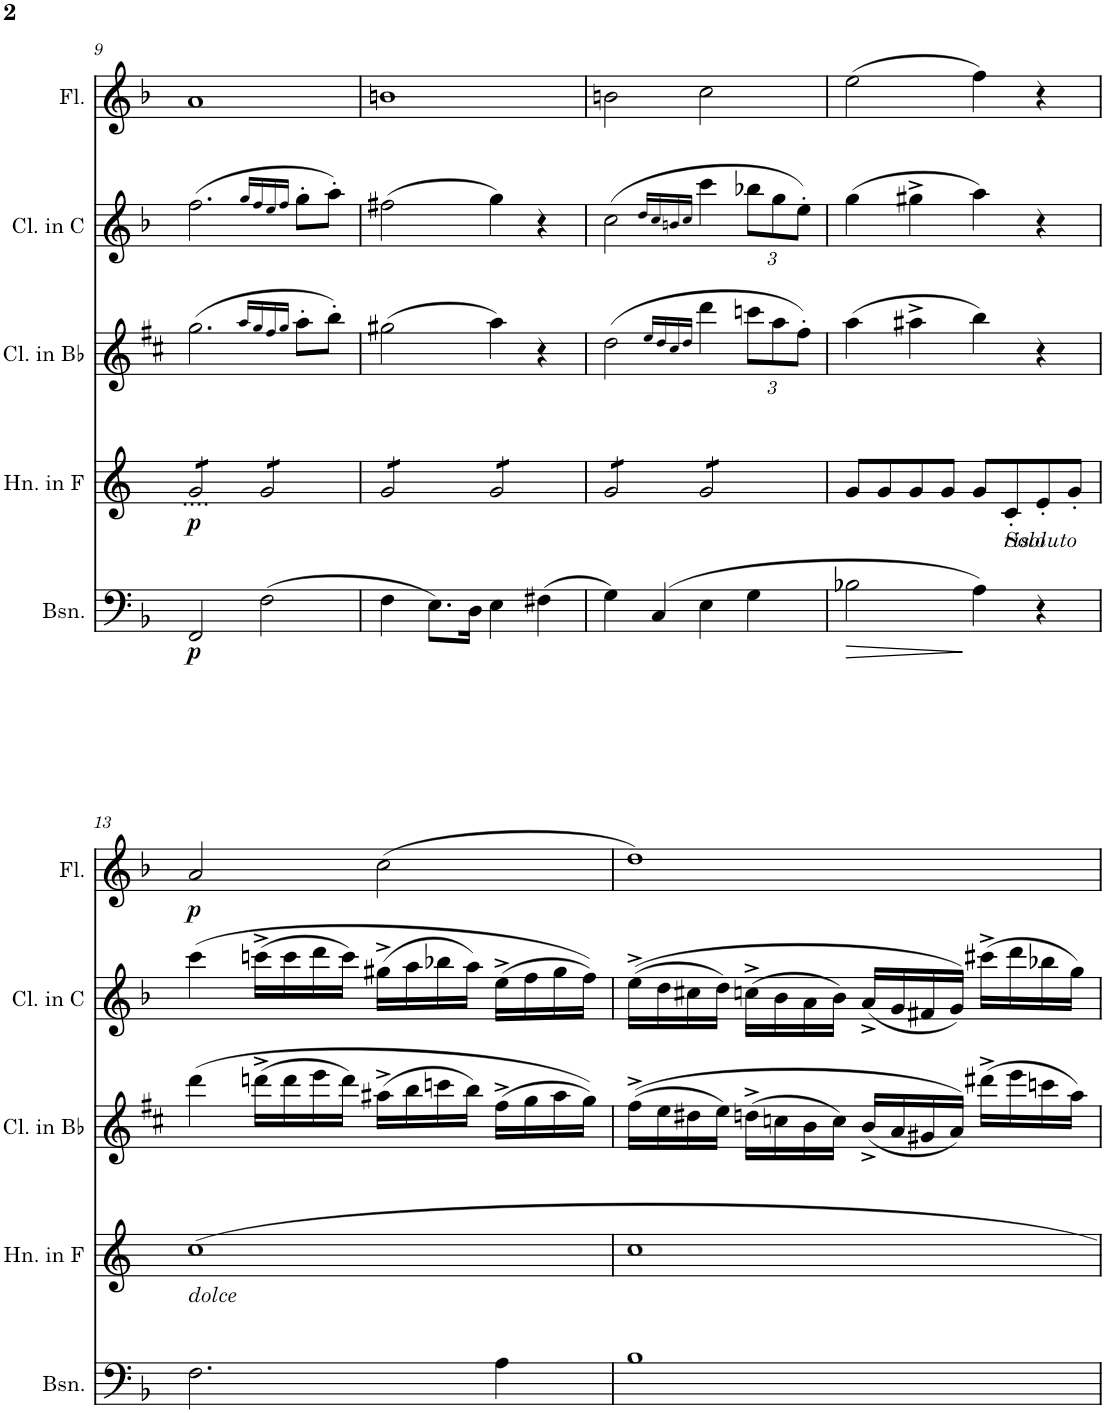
**kern	**dynam	**kern	**dynam	**kern	**kern	**kern	**dynam
*part5	*part5	*part4	*part4	*part3	*part2	*part1	*part1
*staff5	*staff5	*staff4	*staff4	*staff3	*staff2	*staff1	*staff1
*I"Bassoon	*	*I"Horn in F	*	*I"Clarinet in Bb	*I"Clarinet in C	*I"Flute	*
*I'Bsn.	*	*I'Hn. in F	*	*I'Cl. in Bb	*I'Cl. in C	*I'Fl.	*
!!LO:PB:g=z
*clefF4	*	*clefG2	*	*clefG2	*clefG2	*clefG2	*
*	*	*Trd4c7	*	*Trd1c2	*Trd1c2	*	*
*k[b-]	*	*k[]	*	*k[f#c#]	*k[b-]	*k[b-]	*
*M4/4	*	*M4/4	*	*M4/4	*M4/4	*M4/4	*
=9	=9	=9	=9	=9	=9	=9	=9
!	!LO:DY:b	!	!LO:DY:b	!	!	!	!
*	*	*tremolo	*	*	*	*	*
2FF/	p	8g/L	p	(2.gg\	(2.ff\	1a	.
.	.	8g/	.	.	.	.	.
.	.	8g/	.	.	.	.	.
.	.	8g/J	.	.	.	.	.
(2F\	.	8g/L	.	.	.	.	.
.	.	8g/	.	.	.	.	.
.	.	.	.	16qaa/LL	16qgg/LL	.	.
.	.	.	.	16qgg/	16qff/	.	.
.	.	.	.	16qff#/	16qee/	.	.
.	.	.	.	16qgg/JJ	16qff/JJ	.	.
.	.	8g/	.	8aa'\L	8gg'\L	.	.
.	.	8g/J	.	8bb'\J)	8aa'\J)	.	.
=10	=10	=10	=10	=10	=10	=10	=10
4F\	.	8g/L	.	(2gg#X\	(2ff#X\	1bn	.
.	.	8g/	.	.	.	.	.
8.E\L)	.	8g/	.	.	.	.	.
.	.	8g/J	.	.	.	.	.
16D\Jk	.	.	.	.	.	.	.
4E\	.	8g/L	.	4aa\)	4gg\)	.	.
.	.	8g/	.	.	.	.	.
(4F#X\	.	8g/	.	4r	4r	.	.
.	.	8g/J	.	.	.	.	.
=11	=11	=11	=11	=11	=11	=11	=11
4G\)	.	8g/L	.	(2dd\	(2cc\	2bn\	.
.	.	8g/	.	.	.	.	.
(4C/	.	8g/	.	.	.	.	.
.	.	8g/J	.	.	.	.	.
.	.	.	.	16qee/LL	16qdd/LL	.	.
.	.	.	.	16qdd/	16qcc/	.	.
.	.	.	.	16qcc#/	16qbn/	.	.
.	.	.	.	16qdd/JJ	16qcc/JJ	.	.
4E\	.	8g/L	.	4ddd\	4ccc\	2cc\	.
.	.	8g/	.	.	.	.	.
*	*	*	*	*Xbrackettup	*Xbrackettup	*	*
4G\	.	8g/	.	12cccn\L	12bb-X\L	.	.
.	.	.	.	12aa\	12gg\	.	.
.	.	8g/J	.	.	.	.	.
*	*	*Xtremolo	*	*	*	*	*
.	.	.	.	12ff#'\J)	12ee'\J)	.	.
=12	=12	=12	=12	=12	=12	=12	=12
!	!LO:HP:b	!	!	!	!	!	!
2B-X\	>	8g/L	.	(4aa\	(4gg\	(2ee\	.
.	.	8g/	.	.	.	.	.
.	.	8g/	.	4aa#X^\	4gg#X^\	.	.
.	.	8g/J	.	.	.	.	.
4A\)	]	8g/L	.	4bb\)	4aa\)	4ff\)	.
!	!	!LO:TX:b:i:t=risoluto	!	!	!	!	!
!	!	!LO:TX:b:i:t=Solo	!	!	!	!	!
.	.	8c'/	.	.	.	.	.
4r	.	8e'/	.	4r	4r	4r	.
.	.	8g'/J	.	.	.	.	.
!!LO:LB:g=z
=13	=13	=13	=13	=13	=13	=13	=13
!	!	!LO:TX:b:i:t=dolce	!	!	!	!	!
!	!	!	!	!	!	!	!LO:DY:b
2.F\	.	1cc	.	(4ddd\	(4ccc\	2a/	p
.	.	.	.	(16dddn^\LL	(16cccn^\LL	.	.
.	.	.	.	16ddd\	16ccc\	.	.
.	.	.	.	16eee\	16ddd\	.	.
.	.	.	.	16ddd\JJ)	16ccc\JJ)	.	.
.	.	.	.	(16aa#X^\LL	(16gg#X^\LL	(2cc\	.
.	.	.	.	16bb\	16aa\	.	.
.	.	.	.	16cccn\	16bb-X\	.	.
.	.	.	.	16bb\JJ)	16aa\JJ)	.	.
4A\	.	.	.	(16ff#^\LL	(16ee^\LL	.	.
.	.	.	.	16gg\	16ff\	.	.
.	.	.	.	16aa#\	16gg#\	.	.
.	.	.	.	16gg\JJ))	16ff\JJ))	.	.
=14	=14	=14	=14	=14	=14	=14	=14
1B-	.	1cc	.	((16ff#^\LL	((16ee^\LL	1dd)	.
.	.	.	.	16ee\	16dd\	.	.
.	.	.	.	16dd#X\	16cc#X\	.	.
.	.	.	.	16ee\JJ)	16dd\JJ)	.	.
.	.	.	.	(16ddn^\LL	(16ccn^\LL	.	.
.	.	.	.	16ccn\	16b-\	.	.
.	.	.	.	16b\	16a\	.	.
.	.	.	.	16cc\JJ)	16b-\JJ)	.	.
.	.	.	.	(16b^/LL	(16a^/LL	.	.
.	.	.	.	16a/	16g/	.	.
.	.	.	.	16g#X/	16f#X/	.	.
.	.	.	.	16a/JJ))	16g/JJ))	.	.
.	.	.	.	(16ddd#X^\LL	(16ccc#X^\LL	.	.
.	.	.	.	16eee\	16ddd\	.	.
.	.	.	.	16cccn\	16bb-X\	.	.
.	.	.	.	16aa\JJ)	16gg\JJ)	.	.
=	=	=	=	=	=	=	=
*-	*-	*-	*-	*-	*-	*-	*-
